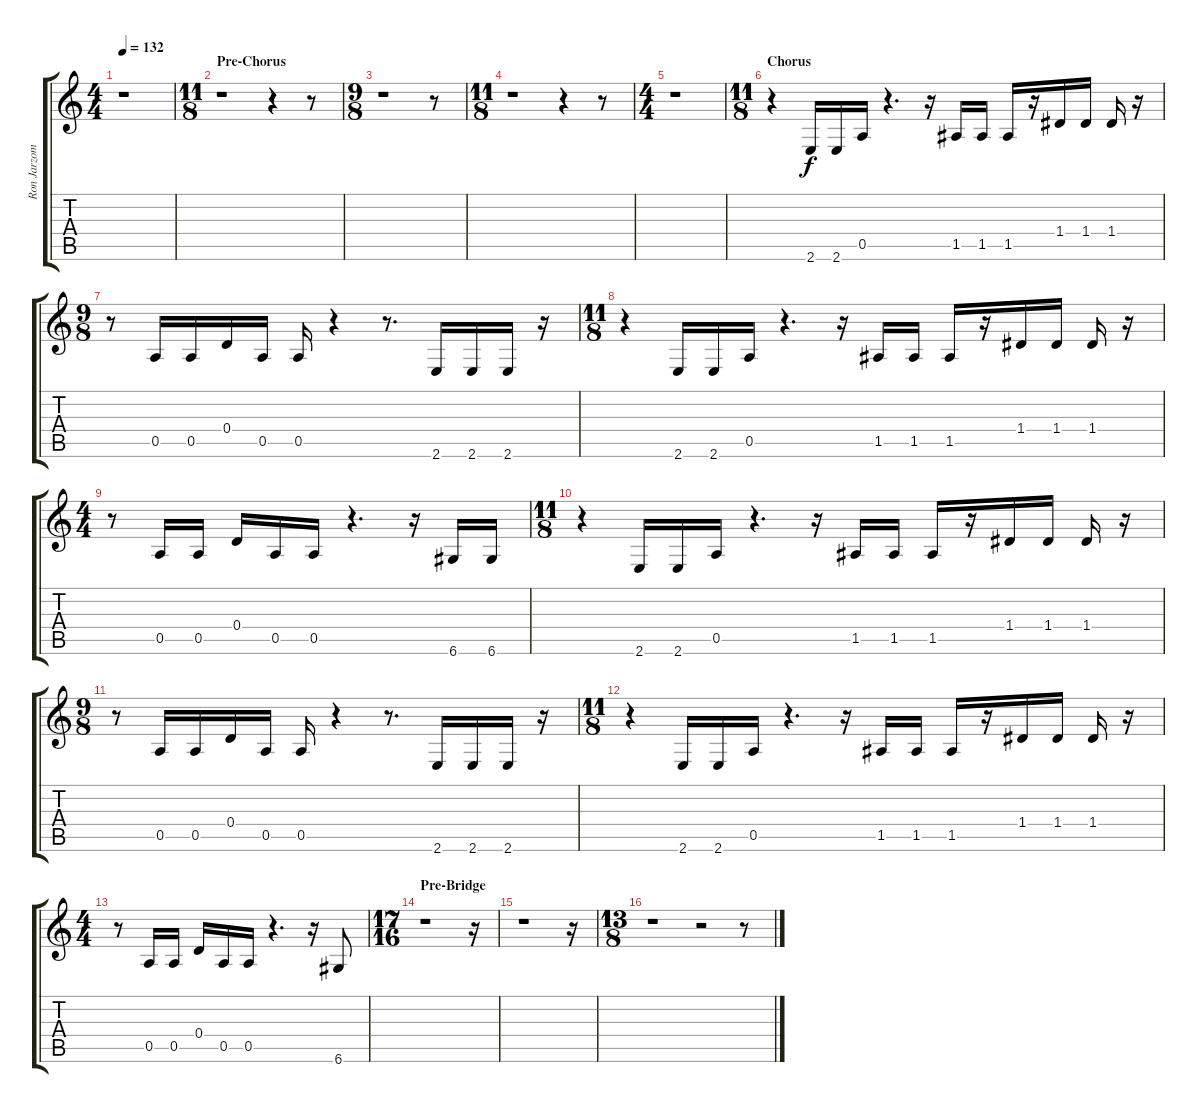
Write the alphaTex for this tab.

\track ("Ron Jarzombek (Dropped D)" "Ron Jarzom") {instrument distortionguitar}
\staff {score tabs}
\tuning (E4 B3 G3 D3 A2 D2) {hide}
\ts (4 4)
\tempo 132
\clef g2
\ks c
r.1{dy f} |
\ts (11 8)
\section ("" "Pre-Chorus")
r.1 r.4 r.8 |
\ts (9 8)
r.1 r.8 |
\ts (11 8)
r.1 r.4 r.8 |
\ts (4 4)
r.1 |
\ts (11 8)
\section ("" "Chorus")
r.4{volume 12 balance 4 instrument distortionguitar} 2.6.16 2.6.16 0.5.16 r.4{d} r.16 1.5.16 1.5.16 1.5.16 r.16 1.4.16 1.4.16 1.4.16 r.16 |
\ts (9 8)
r.8 0.5.16 0.5.16 0.4.16 0.5.16 0.5.16 r.4 r.8{d} 2.6.16 2.6.16 2.6.16 r.16 |
\ts (11 8)
r.4 2.6.16 2.6.16 0.5.16 r.4{d} r.16 1.5.16 1.5.16 1.5.16 r.16 1.4.16 1.4.16 1.4.16 r.16 |
\ts (4 4)
r.8 0.5.16 0.5.16 0.4.16 0.5.16 0.5.16 r.4{d} r.16 6.6.16 6.6.16 |
\ts (11 8)
r.4{instrument distortionguitar} 2.6.16 2.6.16 0.5.16 r.4{d} r.16 1.5.16 1.5.16 1.5.16 r.16 1.4.16 1.4.16 1.4.16 r.16 |
\ts (9 8)
r.8 0.5.16 0.5.16 0.4.16 0.5.16 0.5.16 r.4 r.8{d} 2.6.16 2.6.16 2.6.16 r.16 |
\ts (11 8)
r.4 2.6.16 2.6.16 0.5.16 r.4{d} r.16 1.5.16 1.5.16 1.5.16 r.16 1.4.16 1.4.16 1.4.16 r.16 |
\ts (4 4)
r.8 0.5.16 0.5.16 0.4.16 0.5.16 0.5.16 r.4{d} r.16 6.6.8 |
\ts (17 16)
\section ("" "Pre-Bridge")
r.1 r.16 |
r.1 r.16 |
\ts (13 8)
r.1 r.2 r.8
